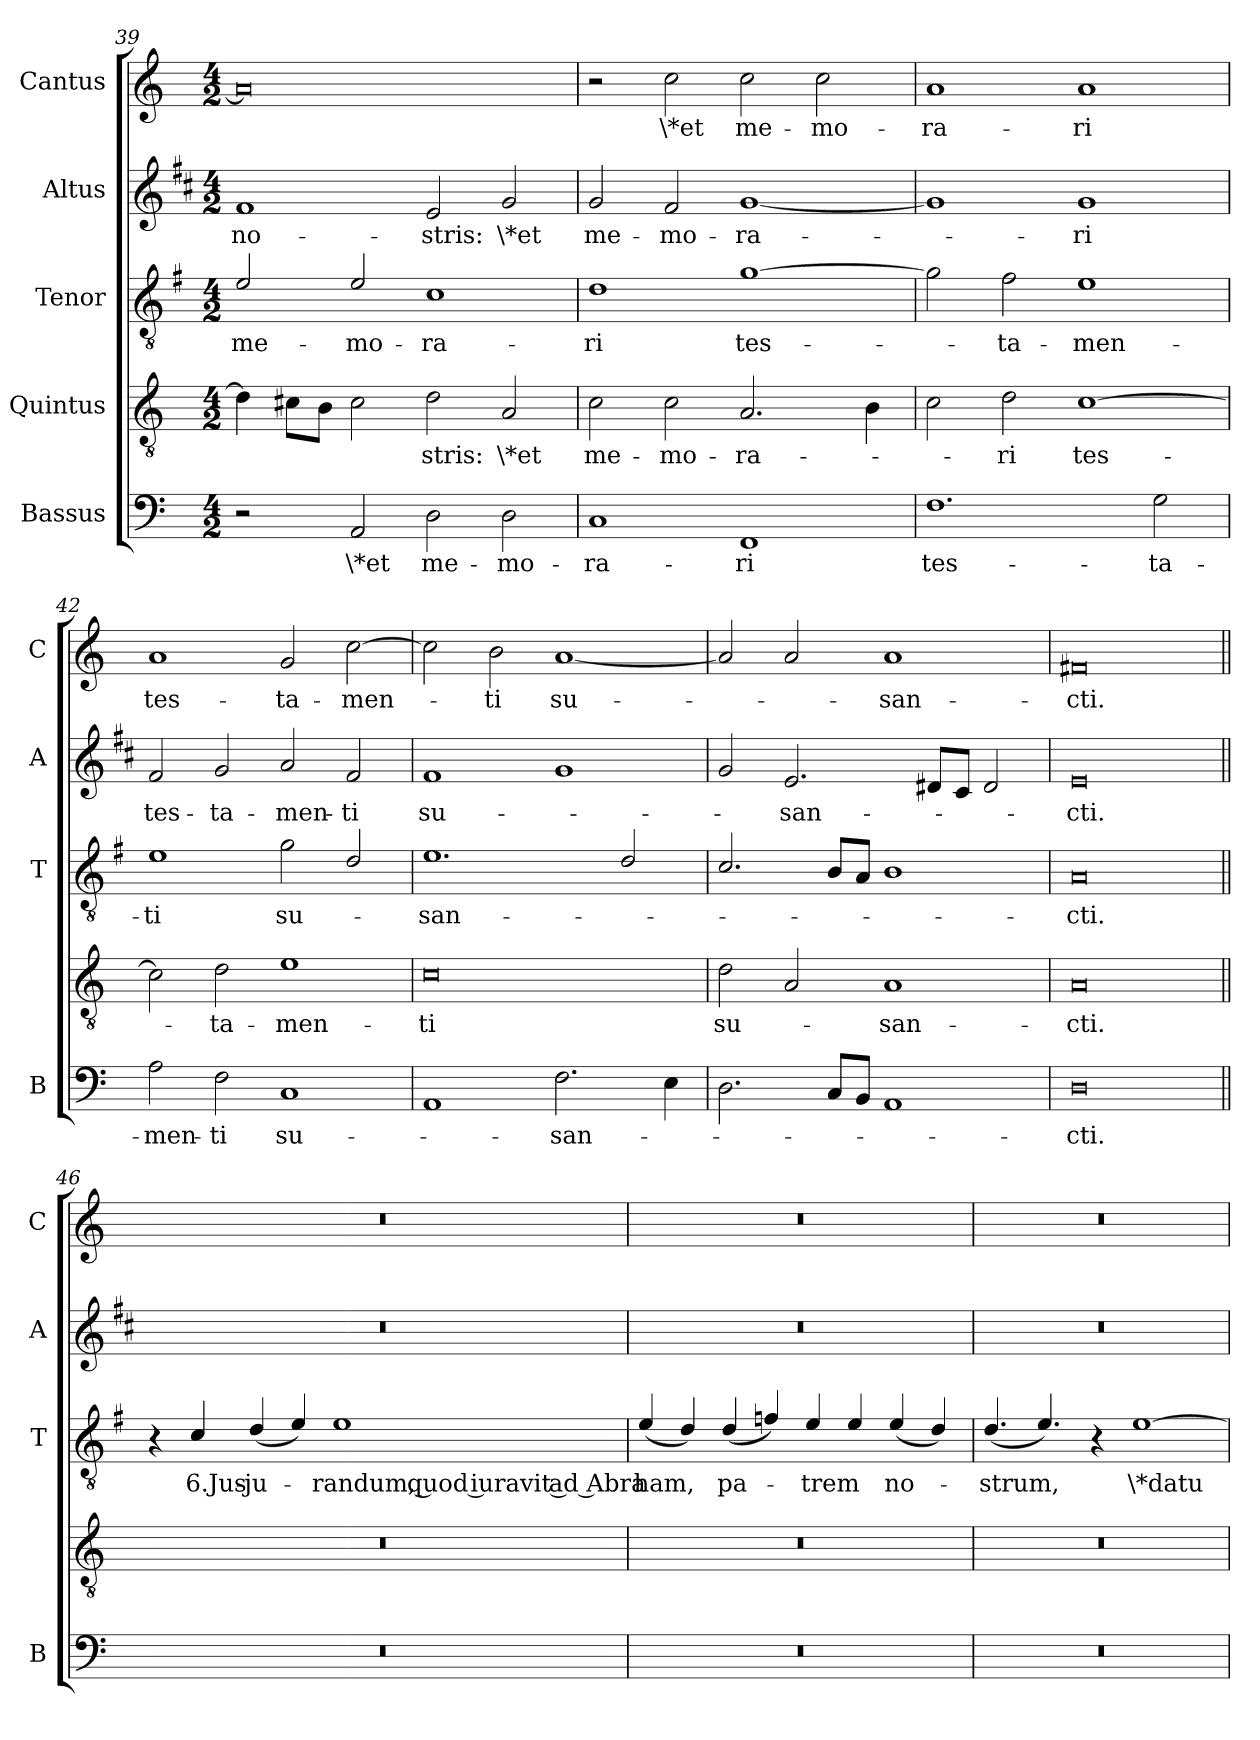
**kern	**text	**kern	**text	**kern	**text	**kern	**text	**kern	**text
*part5	*part5	*part4	*part4	*part3	*part3	*part2	*part2	*part1	*part1
*staff5	*staff5	*staff4	*staff4	*staff3	*staff3	*staff2	*staff2	*staff1	*staff1
*I"Bassus	*	*I"Quintus	*	*I"Tenor	*	*I"Altus	*	*I"Cantus	*
*I'B	*	*	*	*I'T	*	*I'A	*	*I'C	*
*clefF4	*	*clefGv2	*	*clefGv2	*	*clefG2	*	*clefG2	*
*	*	*	*	*ITrd4c7	*	*ITrd1c2	*	*	*
*k[]	*	*k[]	*	*k[]	*	*k[]	*	*k[]	*
*C:	*	*C:	*	*C:	*	*C:	*	*C:	*
*M4/2	*	*M4/2	*	*M4/2	*	*M4/2	*	*M4/2	*
=39	=39	=39	=39	=39	=39	=39	=39	=39	=39
!	!	!	!	!	!LO:LY:b	!	!LO:LY:b	!	!
2r	.	4d\]	.	2A/	me-	1e	-no-	0a]	.
.	.	8c#X\L	.	.	.	.	.	.	.
.	.	8B\J	.	.	.	.	.	.	.
!	!LO:LY:b	!	!	!	!LO:LY:b	!	!	!	!
2AA/	\*et	2c#\	.	2A/	-mo-	.	.	.	.
!	!LO:LY:b	!	!LO:LY:b	!	!LO:LY:b	!	!LO:LY:b	!	!
2D\	me-	2d\	-stris:	1F	-ra-	2d/	-stris:	.	.
!	!LO:LY:b	!	!LO:LY:b	!	!	!	!LO:LY:b	!	!
2D\	-mo-	2A/	\*et	.	.	2f/	\*et	.	.
=40	=40	=40	=40	=40	=40	=40	=40	=40	=40
!	!LO:LY:b	!	!LO:LY:b	!	!LO:LY:b	!	!LO:LY:b	!	!
1C	-ra-	2c\	me-	1G	-ri	2f/	me-	2r	.
!	!	!	!LO:LY:b	!	!	!	!LO:LY:b	!	!LO:LY:b
.	.	2c\	-mo-	.	.	2e/	-mo-	2cc\	\*et
!	!LO:LY:b	!	!LO:LY:b	!	!LO:LY:b	!	!LO:LY:b	!	!LO:LY:b
1FF	-ri	2.A/	-ra-	[1c	tes-	[1f	-ra-	2cc\	me-
!	!	!	!	!	!	!	!	!	!LO:LY:b
.	.	.	.	.	.	.	.	2cc\	-mo-
.	.	4B\	.	.	.	.	.	.	.
!!LO:LB:g=z
=41	=41	=41	=41	=41	=41	=41	=41	=41	=41
!	!LO:LY:b	!	!	!	!	!	!	!	!LO:LY:b
1.F	tes-	2c\	.	2c\]	.	1f]	.	1a	-ra-
!	!	!	!LO:LY:b	!	!LO:LY:b	!	!	!	!
.	.	2d\	-ri	2B\	-ta-	.	.	.	.
!	!	!	!LO:LY:b	!	!LO:LY:b	!	!LO:LY:b	!	!LO:LY:b
.	.	[1c	tes-	1A	-men-	1f	-ri	1a	-ri
!	!LO:LY:b	!	!	!	!	!	!	!	!
2G\	-ta-	.	.	.	.	.	.	.	.
=42	=42	=42	=42	=42	=42	=42	=42	=42	=42
!	!LO:LY:b	!	!	!	!LO:LY:b	!	!LO:LY:b	!	!LO:LY:b
2A\	-men-	2c\]	.	1A	-ti	2e/	tes-	1a	tes-
!	!LO:LY:b	!	!LO:LY:b	!	!	!	!LO:LY:b	!	!
2F\	-ti	2d\	-ta-	.	.	2f/	-ta-	.	.
!	!LO:LY:b	!	!LO:LY:b	!	!LO:LY:b	!	!LO:LY:b	!	!LO:LY:b
1C	su-	1e	-men-	2c\	su-	2g/	-men-	2g/	-ta-
!	!	!	!	!	!	!	!LO:LY:b	!	!LO:LY:b
.	.	.	.	2G/	.	2e/	-ti	[2cc\	-men-
=43	=43	=43	=43	=43	=43	=43	=43	=43	=43
!	!	!	!LO:LY:b	!	!LO:LY:b	!	!LO:LY:b	!	!
1AA	.	0c	-ti	1.A	-san-	1e	su-	2cc\]	.
!	!	!	!	!	!	!	!	!	!LO:LY:b
.	.	.	.	.	.	.	.	2b\	-ti
!	!LO:LY:b	!	!	!	!	!	!	!	!LO:LY:b
2.F\	-san-	.	.	.	.	1f	.	[1a	su-
.	.	.	.	2G/	.	.	.	.	.
4E\	.	.	.	.	.	.	.	.	.
=44	=44	=44	=44	=44	=44	=44	=44	=44	=44
!	!	!	!LO:LY:b	!	!	!	!	!	!
2.D\	.	2d\	su-	2.F/	.	2f/	.	2a/]	.
!	!	!	!	!	!	!	!LO:LY:b	!	!
.	.	2A/	.	.	.	2.d/	-san-	2a/	.
8C/L	.	.	.	8E/L	.	.	.	.	.
8BB/J	.	.	.	8D/J	.	.	.	.	.
!	!	!	!LO:LY:b	!	!	!	!	!	!LO:LY:b
1AA	.	1A	-san-	1E	.	.	.	1a	-san-
.	.	.	.	.	.	8c#X/L	.	.	.
.	.	.	.	.	.	8B/J	.	.	.
.	.	.	.	.	.	2c#/	.	.	.
=45	=45	=45	=45	=45	=45	=45	=45	=45	=45
!	!LO:LY:b	!	!LO:LY:b	!	!LO:LY:b	!	!LO:LY:b	!	!LO:LY:b
0D	-cti.	0A	-cti.	0D	-cti.	0d	-cti.	0f#X	-cti.
!!LO:LB:g=z
=46||	=46||	=46||	=46||	=46||	=46||	=46||	=46||	=46||	=46||
0r	.	0r	.	4r	.	0r	.	0r	.
!	!	!	!	!	!LO:LY:b	!	!	!	!
.	.	.	.	4F/	6.Jus-	.	.	.	.
!	!	!	!	!	!LO:LY:b	!	!	!	!
.	.	.	.	(>4G/	-ju-	.	.	.	.
.	.	.	.	4A/)	.	.	.	.	.
!	!	!	!	!	!LO:LY:b	!	!	!	!
.	.	.	.	1A	-randum, quod iuravit ad Abra-	.	.	.	.
=47	=47	=47	=47	=47	=47	=47	=47	=47	=47
!	!	!	!	!	!LO:LY:b	!	!	!	!
0r	.	0r	.	(>4A/	-ham,	0r	.	0r	.
.	.	.	.	4G/)	.	.	.	.	.
!	!	!	!	!	!LO:LY:b	!	!	!	!
.	.	.	.	(>4G/	pa-	.	.	.	.
.	.	.	.	4B-X/)	.	.	.	.	.
!	!	!	!	!	!LO:LY:b	!	!	!	!
.	.	.	.	4A/	-trem	.	.	.	.
!	!	!	!	!LO:N:head=solid	!	!	!	!	!
.	.	.	.	4A/	.	.	.	.	.
!	!	!	!	!	!LO:LY:b	!	!	!	!
.	.	.	.	(>4A/	no-	.	.	.	.
.	.	.	.	4G/)	.	.	.	.	.
=48	=48	=48	=48	=48	=48	=48	=48	=48	=48
!	!	!	!	!	!LO:LY:b	!	!	!	!
0r	.	0r	.	(>4.G/	-strum,	0r	.	0r	.
.	.	.	.	4.A/)	.	.	.	.	.
.	.	.	.	4r	.	.	.	.	.
!	!	!	!	!	!LO:LY:b	!	!	!	!
.	.	.	.	[1A	\*datu-	.	.	.	.
=	=	=	=	=	=	=	=	=	=
*-	*-	*-	*-	*-	*-	*-	*-	*-	*-
